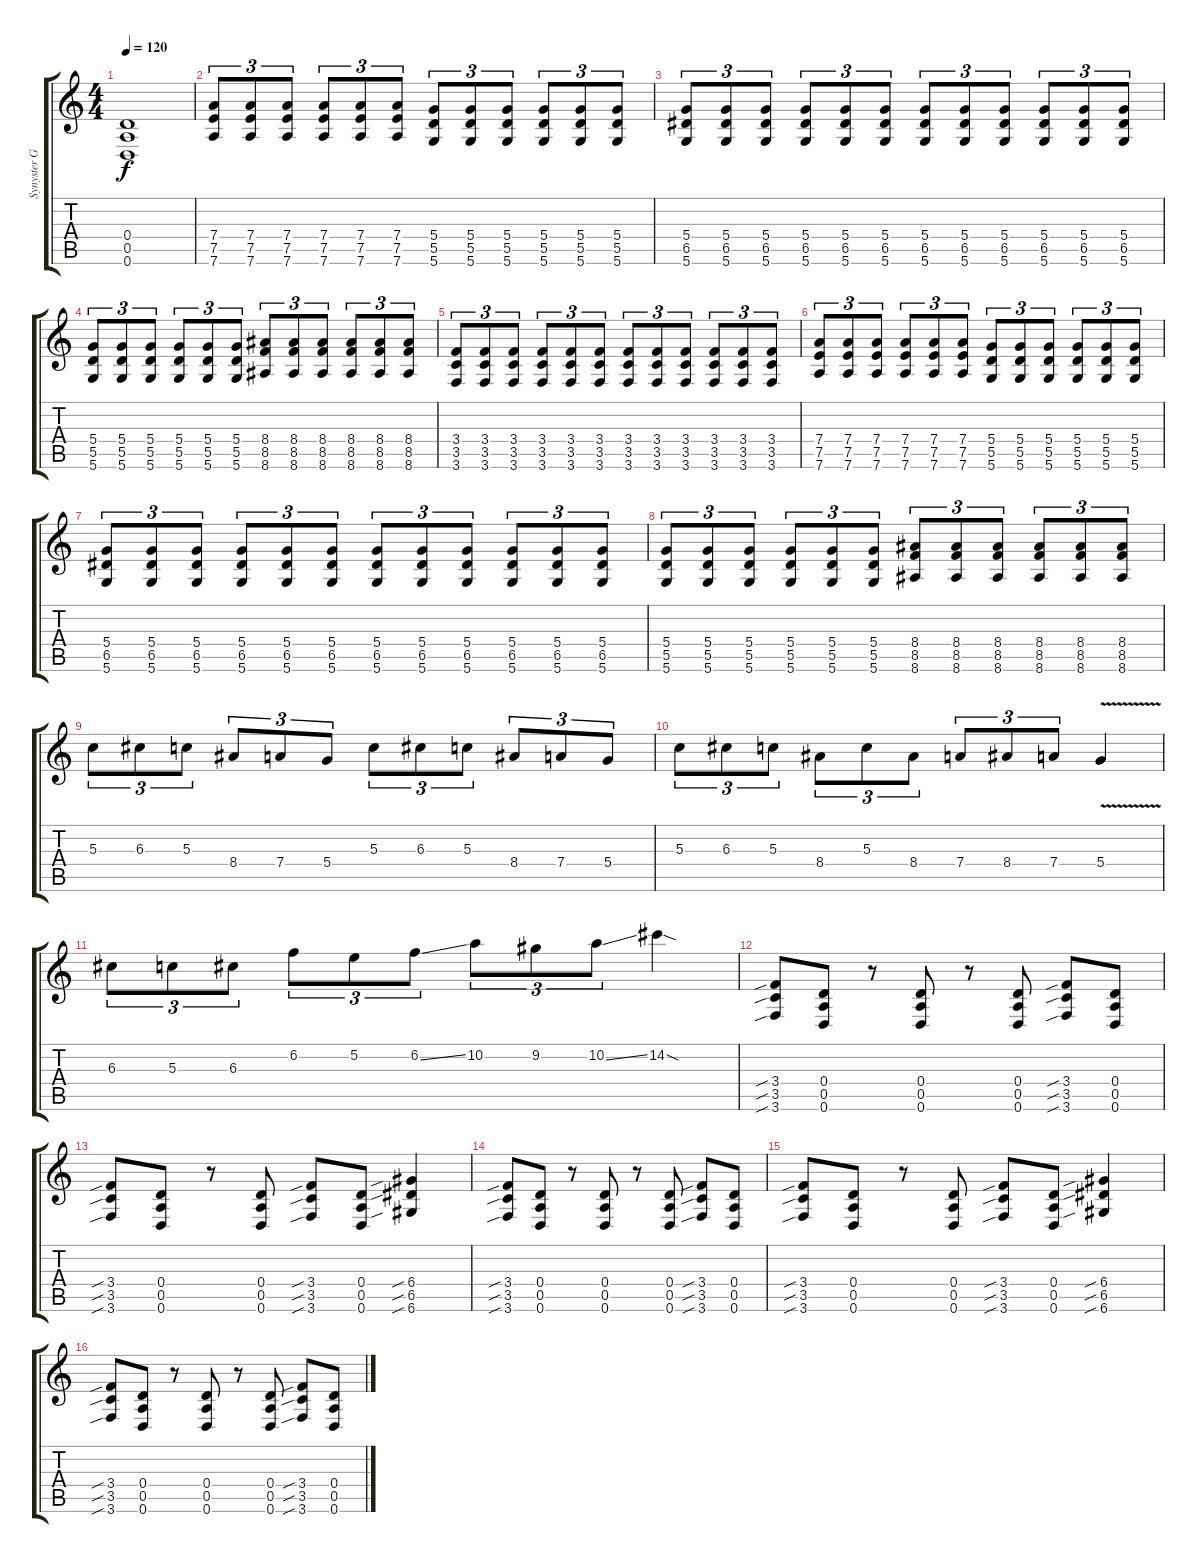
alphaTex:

\track ("Synyster Gates" "Synyster G") {instrument distortionguitar}
\staff {score tabs}
\tuning (E4 B3 G3 D3 A2 D2) {hide}
\ts (4 4)
\tempo 120
\clef g2
\ks c
(0.4 0.5 0.6).1{dy f} |
(7.4 7.5 7.6).8{tu (3 2)} (7.4 7.5 7.6).8{tu (3 2)} (7.4 7.5 7.6).8{tu (3 2)} (7.4 7.5 7.6).8{tu (3 2)} (7.4 7.5 7.6).8{tu (3 2)} (7.4 7.5 7.6).8{tu (3 2)} (5.4 5.5 5.6).8{tu (3 2)} (5.4 5.5 5.6).8{tu (3 2)} (5.4 5.5 5.6).8{tu (3 2)} (5.4 5.5 5.6).8{tu (3 2)} (5.4 5.5 5.6).8{tu (3 2)} (5.4 5.5 5.6).8{tu (3 2)} |
(5.4 6.5 5.6).8{tu (3 2)} (5.4 6.5 5.6).8{tu (3 2)} (5.4 6.5 5.6).8{tu (3 2)} (5.4 6.5 5.6).8{tu (3 2)} (5.4 6.5 5.6).8{tu (3 2)} (5.4 6.5 5.6).8{tu (3 2)} (5.4 6.5 5.6).8{tu (3 2)} (5.4 6.5 5.6).8{tu (3 2)} (5.4 6.5 5.6).8{tu (3 2)} (5.4 6.5 5.6).8{tu (3 2)} (5.4 6.5 5.6).8{tu (3 2)} (5.4 6.5 5.6).8{tu (3 2)} |
(5.4 5.5 5.6).8{tu (3 2)} (5.4 5.5 5.6).8{tu (3 2)} (5.4 5.5 5.6).8{tu (3 2)} (5.4 5.5 5.6).8{tu (3 2)} (5.4 5.5 5.6).8{tu (3 2)} (5.4 5.5 5.6).8{tu (3 2)} (8.4 8.5 8.6).8{tu (3 2)} (8.4 8.5 8.6).8{tu (3 2)} (8.4 8.5 8.6).8{tu (3 2)} (8.4 8.5 8.6).8{tu (3 2)} (8.4 8.5 8.6).8{tu (3 2)} (8.4 8.5 8.6).8{tu (3 2)} |
(3.4 3.5 3.6).8{tu (3 2)} (3.4 3.5 3.6).8{tu (3 2)} (3.4 3.5 3.6).8{tu (3 2)} (3.4 3.5 3.6).8{tu (3 2)} (3.4 3.5 3.6).8{tu (3 2)} (3.4 3.5 3.6).8{tu (3 2)} (3.4 3.5 3.6).8{tu (3 2)} (3.4 3.5 3.6).8{tu (3 2)} (3.4 3.5 3.6).8{tu (3 2)} (3.4 3.5 3.6).8{tu (3 2)} (3.4 3.5 3.6).8{tu (3 2)} (3.4 3.5 3.6).8{tu (3 2)} |
(7.4 7.5 7.6).8{tu (3 2)} (7.4 7.5 7.6).8{tu (3 2)} (7.4 7.5 7.6).8{tu (3 2)} (7.4 7.5 7.6).8{tu (3 2)} (7.4 7.5 7.6).8{tu (3 2)} (7.4 7.5 7.6).8{tu (3 2)} (5.4 5.5 5.6).8{tu (3 2)} (5.4 5.5 5.6).8{tu (3 2)} (5.4 5.5 5.6).8{tu (3 2)} (5.4 5.5 5.6).8{tu (3 2)} (5.4 5.5 5.6).8{tu (3 2)} (5.4 5.5 5.6).8{tu (3 2)} |
(5.4 6.5 5.6).8{tu (3 2)} (5.4 6.5 5.6).8{tu (3 2)} (5.4 6.5 5.6).8{tu (3 2)} (5.4 6.5 5.6).8{tu (3 2)} (5.4 6.5 5.6).8{tu (3 2)} (5.4 6.5 5.6).8{tu (3 2)} (5.4 6.5 5.6).8{tu (3 2)} (5.4 6.5 5.6).8{tu (3 2)} (5.4 6.5 5.6).8{tu (3 2)} (5.4 6.5 5.6).8{tu (3 2)} (5.4 6.5 5.6).8{tu (3 2)} (5.4 6.5 5.6).8{tu (3 2)} |
(5.4 5.5 5.6).8{tu (3 2)} (5.4 5.5 5.6).8{tu (3 2)} (5.4 5.5 5.6).8{tu (3 2)} (5.4 5.5 5.6).8{tu (3 2)} (5.4 5.5 5.6).8{tu (3 2)} (5.4 5.5 5.6).8{tu (3 2)} (8.4 8.5 8.6).8{tu (3 2)} (8.4 8.5 8.6).8{tu (3 2)} (8.4 8.5 8.6).8{tu (3 2)} (8.4 8.5 8.6).8{tu (3 2)} (8.4 8.5 8.6).8{tu (3 2)} (8.4 8.5 8.6).8{tu (3 2)} |
5.3.8{tu (3 2)} 6.3.8{tu (3 2)} 5.3.8{tu (3 2)} 8.4.8{tu (3 2)} 7.4.8{tu (3 2)} 5.4.8{tu (3 2)} 5.3.8{tu (3 2)} 6.3.8{tu (3 2)} 5.3.8{tu (3 2)} 8.4.8{tu (3 2)} 7.4.8{tu (3 2)} 5.4.8{tu (3 2)} |
5.3.8{tu (3 2)} 6.3.8{tu (3 2)} 5.3.8{tu (3 2)} 8.4.8{tu (3 2)} 5.3.8{tu (3 2)} 8.4.8{tu (3 2)} 7.4.8{tu (3 2)} 8.4.8{tu (3 2)} 7.4.8{tu (3 2)} 5.4{v}.4 |
6.3.8{tu (3 2)} 5.3.8{tu (3 2)} 6.3.8{tu (3 2)} 6.2.8{tu (3 2)} 5.2.8{tu (3 2)} 6.2{ss}.8{tu (3 2)} 10.2.8{tu (3 2)} 9.2.8{tu (3 2)} 10.2{ss}.8{tu (3 2)} 14.2{sod}.4 |
(3.4{sib} 3.5{sib} 3.6{sib}).8 (0.4 0.5 0.6).8 r.8 (0.4 0.5 0.6).8 r.8 (0.4 0.5 0.6).8 (3.4{sib} 3.5{sib} 3.6{sib}).8 (0.4 0.5 0.6).8 |
(3.4{sib} 3.5{sib} 3.6{sib}).8 (0.4 0.5 0.6).8 r.8 (0.4 0.5 0.6).8 (3.4{sib} 3.5{sib} 3.6{sib}).8 (0.4 0.5 0.6).8 (6.4{sib} 6.5{sib} 6.6{sib}).4 |
(3.4{sib} 3.5{sib} 3.6{sib}).8 (0.4 0.5 0.6).8 r.8 (0.4 0.5 0.6).8 r.8 (0.4 0.5 0.6).8 (3.4{sib} 3.5{sib} 3.6{sib}).8 (0.4 0.5 0.6).8 |
(3.4{sib} 3.5{sib} 3.6{sib}).8 (0.4 0.5 0.6).8 r.8 (0.4 0.5 0.6).8 (3.4{sib} 3.5{sib} 3.6{sib}).8 (0.4 0.5 0.6).8 (6.4{sib} 6.5{sib} 6.6{sib}).4 |
(3.4{sib} 3.5{sib} 3.6{sib}).8 (0.4 0.5 0.6).8 r.8 (0.4 0.5 0.6).8 r.8 (0.4 0.5 0.6).8 (3.4{sib} 3.5{sib} 3.6{sib}).8 (0.4 0.5 0.6).8
